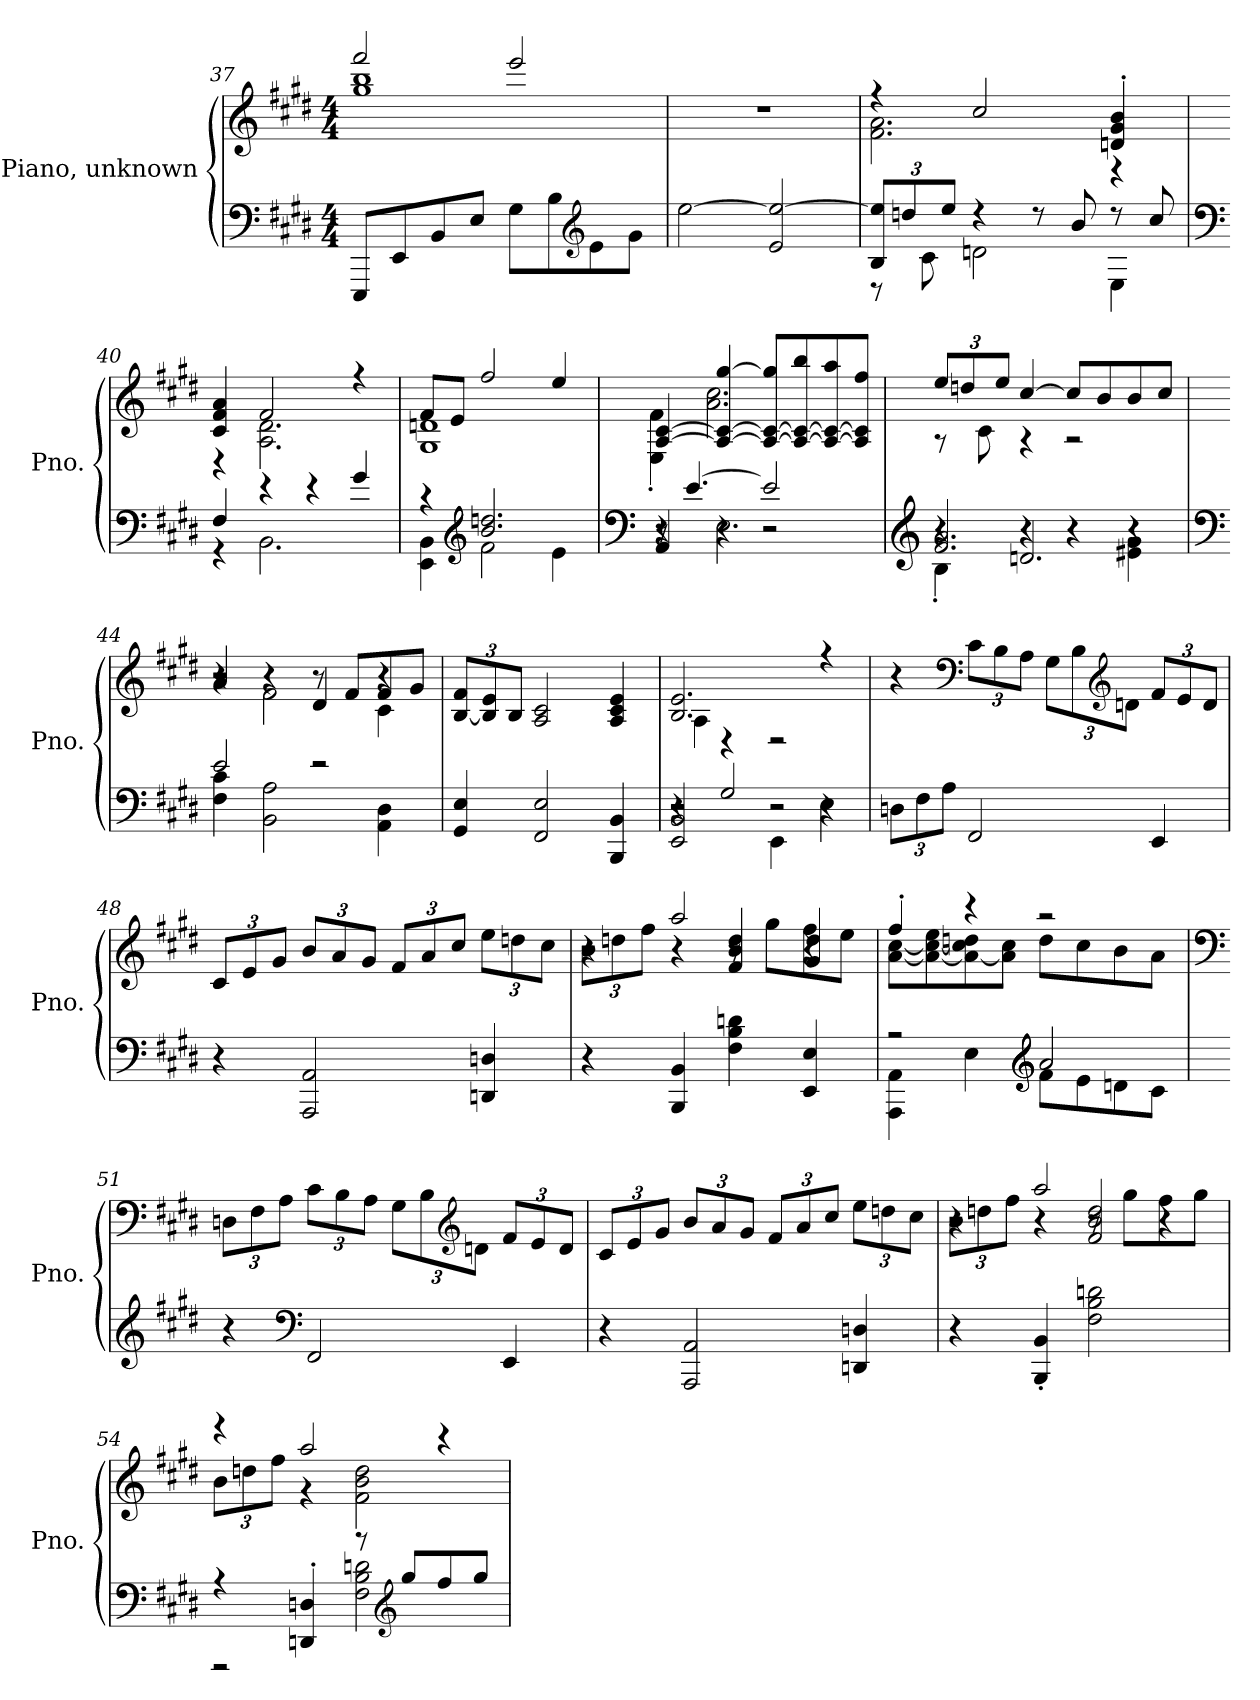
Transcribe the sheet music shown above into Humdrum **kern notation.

**kern	**kern
*part1	*part1
*staff2	*staff1
*I"Piano, unknown	*
*I'Pno.	*
!!LO:LB:g=z
*clefF4	*clefG2
*k[f#c#g#d#]	*k[f#c#g#d#]
*M4/4	*M4/4
=37	=37
*	*^
8EEE/L	2fff#/	1gg# 1bb
8EE/	.	.
8BB/	.	.
8E/J	.	.
8G#\L	2eee/	.
8B\	.	.
*clefG2	*	*
8e\	.	.
8g#\J	.	.
*	*v	*v
=38	=38
[2ee\	1r
2e/ 2ee/_	.
=39	=39
*Xbrackettup	*
*^	*^
12B/ 12ee/]L	8r	4r	2.f#\ 2.a\
12ddn/	.	.	.
.	8c#\	.	.
12ee/J	.	.	.
4r	2dn\	2cc#/	.
8r	.	.	.
8b/	.	.	.
8r	4E\	4dn/' 4g#/' 4b/'	4r
8cc#/	.	.	.
=40	=40	=40	=40
*clefF4	*	*	*
4F#/	4r	4c#/ 4f#/ 4a/	4r
4r	2.BB\	2f#/	2.A\ 2.d#\
4r	.	.	.
4g#/	.	4r	.
=41	=41	=41	=41
4r	4EE\ 4BB\	8f#/L	1G# 1dn
.	.	8e/J	.
*clefG2	*	*	*
2.b/ 2.ddn/	2f#\	2ff#/	.
.	4e\	4ee/	.
*v	*v	*	*
!!LO:LB:g=z	!!
=42	=42	=42
*clefF4	*	*
*^	*	*
*	*^	*	*
8r	4r	4AA/	[4A/ [4c#/	4E\' 4f#\'
[4.e/	.	.	.	.
.	2.E\	4r	4A/_ 4c#/_ [4gg#/	2.a\ 2.cc#\
2e/]	.	2r	8A/_ 8c#/_ 8gg#/]L	.
.	.	.	8A/_ 8c#/_ 8bb/	.
.	.	.	8A/_ 8c#/_ 8aa/	.
.	.	.	8A/] 8c#/] 8ff#/J	.
=43	=43	=43	=43	=43
*clefG2	*	*	*	*
*	*	*	*Xbrackettup	*
2.f#/ 2.a/	4B'\	4r	12ee/L	8r
.	.	.	12ddn/	.
.	.	.	.	8c#\
.	.	.	12ee/J	.
.	4r	2.dn/	[4cc#/	4r
.	4r	.	8cc#/L]	2r
.	.	.	8b/	.
4r	4e#X\ 4g#\	.	8b/	.
.	.	.	8cc#/J	.
*v	*v	*v	*	*
*	*v	*v
=44	=44
*clefF4	*
*^	*^
*	*	*	*^
2e/	4F#\ 4c#\	4a/	4r	2r
.	2BB\ 2A\	4r	2f#\	.
2r	.	8r	.	4d#/
.	.	8f#/L	.	.
.	4AA\ 4D#\	8f#/	4c#\	4r
.	.	8g#/J	.	.
*v	*v	*	*	*
*	*v	*v	*v
=45	=45
4GG#/ 4E/	[12B/ 12f#/L
.	12B/] 12e/
.	12B/J
2FF#/ 2E/	2A/ 2c#/
4BBB/ 4BB/	4A/ 4c#/ 4e/
!!LO:LB:g=z
=46	=46
*^	*^
*	*^	*	*
4r	2r	2EE/ 2BB/	2.B/ 2.e/	4A\
2G#/	.	.	.	4r
.	4EE\	2r	.	2r
4r	4E\	.	4r	.
*v	*v	*v	*	*
*	*v	*v
=47	=47
12Dn\L	4r
12F#\	.
12A\J	.
*	*clefF4
2FF#/	12c#\L
.	12B\
.	12A\J
.	12G#\L
.	12B\
*	*clefG2
.	12dn\J
4EE/	12f#/L
.	12e/
.	12d/J
=48	=48
4r	12c#/L
.	12e/
.	12g#/J
2AAA/ 2AA/	12b/L
.	12a/
.	12g#/J
.	12f#/L
.	12a/
.	12cc#/J
4DDn/ 4Dn/	12ee\L
.	12ddn\
.	12cc#\J
!!LO:LB:g=z
=49	=49
*	*^
*	*	*^
4r	4r	12b\L	2r
.	.	12ddn\	.
.	.	12ff#\J	.
4BBB/ 4BB/	2aa/	4r	.
4F#\ 4B\ 4dn\	.	8r	4f#/ 4b/ 4dd/
.	.	8gg#\L	.
4EE/ 4E/	4r	8ff#\	4g#/ 4dd/
.	.	8ee\J	.
*	*	*v	*v
=50	=50	=50
*^	*	*
2r	4AAA\ 4AA\	4ff#'/	[8a\ [8cc#\L
.	.	.	8a\_ 8cc#\_ 8ee\
.	4E\	4r	8a\_ 8cc#\] 8ddn\
.	.	.	8a\] 8cc#\J
*clefG2	*	*	*
2a/	8f#\L	2r	8dd\L
.	8e\	.	8cc#\
.	8dn\	.	8b\
.	8c#\J	.	8a\J
*v	*v	*	*
*	*v	*v
=51	=51
*	*clefF4
4r	12Dn\L
.	12F#\
.	12A\J
*clefF4	*
2FF#/	12c#\L
.	12B\
.	12A\J
.	12G#\L
.	12B\
*	*clefG2
.	12dn\J
4EE/	12f#/L
.	12e/
.	12d/J
!!LO:LB:g=z
=52	=52
4r	12c#/L
.	12e/
.	12g#/J
2AAA/ 2AA/	12b/L
.	12a/
.	12g#/J
.	12f#/L
.	12a/
.	12cc#/J
4DDn/ 4Dn/	12ee\L
.	12ddn\
.	12cc#\J
=53	=53
*	*^
*	*	*^
4r	4r	12b\L	2r
.	.	12ddn\	.
.	.	12ff#\J	.
4BBB/' 4BB/'	2aa/	4r	.
2F#\ 2B\ 2dn\	.	8r	2f#/ 2b/ 2dd/
.	.	8gg#\L	.
.	4r	8ff#\	.
.	.	8gg#\J	.
*	*	*v	*v
=54	=54	=54
*^	*	*
4r	2r	4r	12b\L
.	.	.	12ddn\
.	.	.	12ff#\J
4DDn/' 4Dn/'	.	2aa/	4r
8r	2F#\ 2B\ 2dn\	.	2f#\ 2b\ 2dd\
*clefG2	*	*	*
8gg#/L	.	.	.
8ff#/	.	4r	.
8gg#/J	.	.	.
*v	*v	*	*
*	*v	*v
=	=
*-	*-
